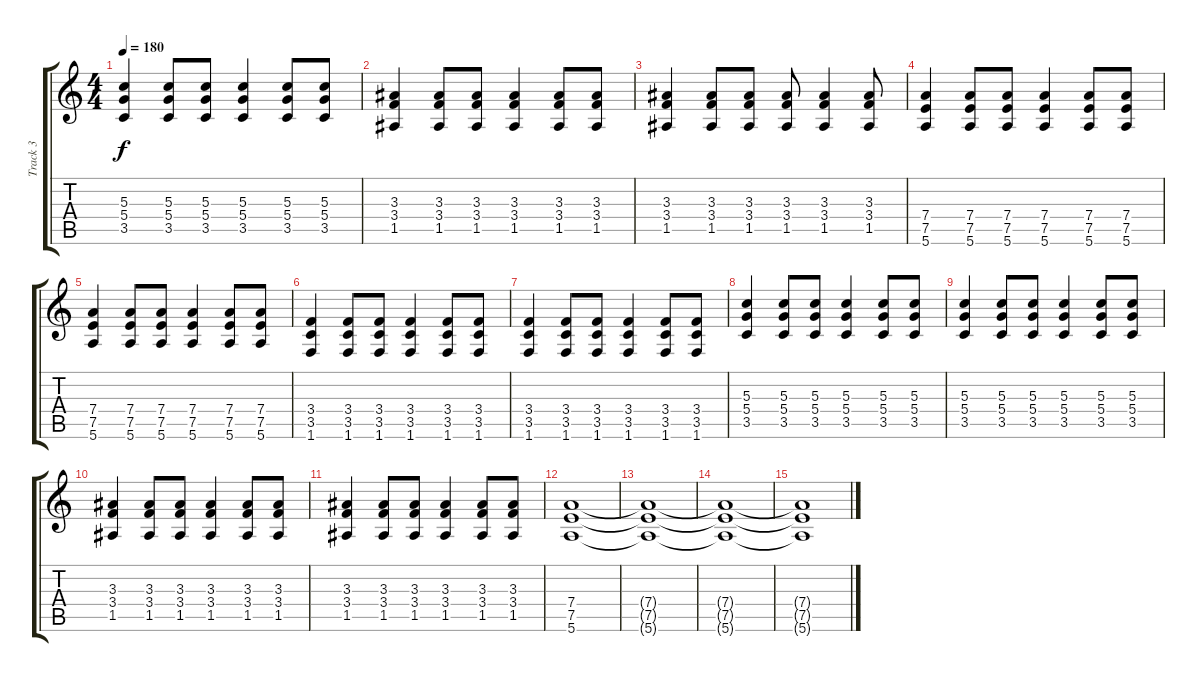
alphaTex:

\track ("Track 3" "Track 3") {instrument distortionguitar}
\staff {score tabs}
\tuning (E4 B3 G3 D3 A2 E2) {hide}
\ts (4 4)
\tempo 180
\clef g2
\ks c
(5.3 5.4 3.5).4{dy f} (5.3 5.4 3.5).8 (5.3 5.4 3.5).8 (5.3 5.4 3.5).4 (5.3 5.4 3.5).8 (5.3 5.4 3.5).8 |
(3.3 3.4 1.5).4 (3.3 3.4 1.5).8 (3.3 3.4 1.5).8 (3.3 3.4 1.5).4 (3.3 3.4 1.5).8 (3.3 3.4 1.5).8 |
(3.3 3.4 1.5).4 (3.3 3.4 1.5).8 (3.3 3.4 1.5).8 (3.3 3.4 1.5).8 (3.3 3.4 1.5).4 (3.3 3.4 1.5).8 |
(7.4 7.5 5.6).4 (7.4 7.5 5.6).8 (7.4 7.5 5.6).8 (7.4 7.5 5.6).4 (7.4 7.5 5.6).8 (7.4 7.5 5.6).8 |
(7.4 7.5 5.6).4 (7.4 7.5 5.6).8 (7.4 7.5 5.6).8 (7.4 7.5 5.6).4 (7.4 7.5 5.6).8 (7.4 7.5 5.6).8 |
(3.4 3.5 1.6).4 (3.4 3.5 1.6).8 (3.4 3.5 1.6).8 (3.4 3.5 1.6).4 (3.4 3.5 1.6).8 (3.4 3.5 1.6).8 |
(3.4 3.5 1.6).4 (3.4 3.5 1.6).8 (3.4 3.5 1.6).8 (3.4 3.5 1.6).4 (3.4 3.5 1.6).8 (3.4 3.5 1.6).8 |
(5.3 5.4 3.5).4 (5.3 5.4 3.5).8 (5.3 5.4 3.5).8 (5.3 5.4 3.5).4 (5.3 5.4 3.5).8 (5.3 5.4 3.5).8 |
(5.3 5.4 3.5).4 (5.3 5.4 3.5).8 (5.3 5.4 3.5).8 (5.3 5.4 3.5).4 (5.3 5.4 3.5).8 (5.3 5.4 3.5).8 |
(3.3 3.4 1.5).4 (3.3 3.4 1.5).8 (3.3 3.4 1.5).8 (3.3 3.4 1.5).4 (3.3 3.4 1.5).8 (3.3 3.4 1.5).8 |
(3.3 3.4 1.5).4 (3.3 3.4 1.5).8 (3.3 3.4 1.5).8 (3.3 3.4 1.5).4 (3.3 3.4 1.5).8 (3.3 3.4 1.5).8 |
(7.4 7.5 5.6).1 |
(7.4{t} 7.5{t} 5.6{t}).1 |
(7.4{t} 7.5{t} 5.6{t}).1 |
(7.4{t} 7.5{t} 5.6{t}).1
